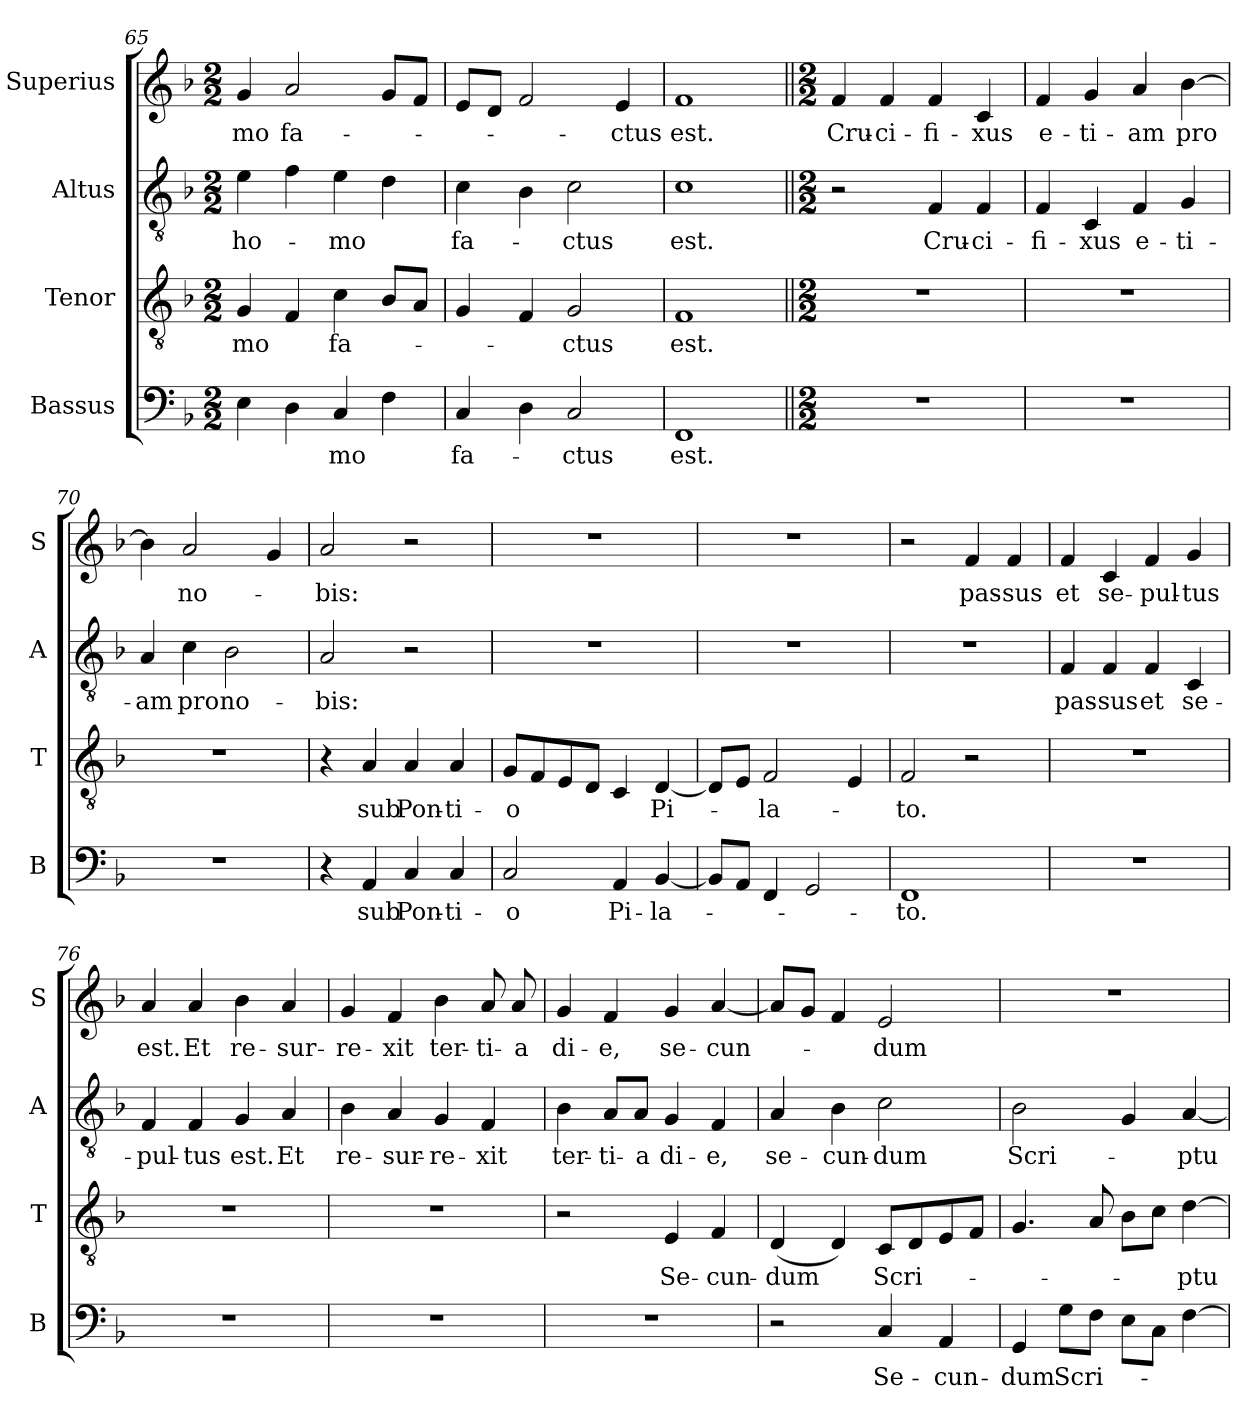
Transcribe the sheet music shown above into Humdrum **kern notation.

**kern	**text	**kern	**text	**kern	**text	**kern	**text
*part4	*part4	*part3	*part3	*part2	*part2	*part1	*part1
*staff4	*staff4	*staff3	*staff3	*staff2	*staff2	*staff1	*staff1
*I"Bassus	*	*I"Tenor	*	*I"Altus	*	*I"Superius	*
*I'B	*	*I'T	*	*I'A	*	*I'S	*
*clefF4	*	*clefGv2	*	*clefGv2	*	*clefG2	*
*k[b-]	*	*k[b-]	*	*k[b-]	*	*k[b-]	*
*M2/2	*	*M2/2	*	*M2/2	*	*M2/2	*
=65	=65	=65	=65	=65	=65	=65	=65
4E	.	4G	-mo	4e	ho-	4g	-mo
4D	.	4F	.	4f	.	2a	fa-
!	!LO:LY:i	!	!	!	!	!	!
4C	-mo	4c	fa-	4e	-mo	.	.
4F	.	8B-L	.	4d	.	8gL	.
.	.	8AJ	.	.	.	8fJ	.
=66	=66	=66	=66	=66	=66	=66	=66
!	!LO:LY:i	!	!	!	!	!	!
4C	fa-	4G	.	4c	fa-	8eL	.
.	.	.	.	.	.	8dJ	.
4D	.	4F	.	4B-	.	2f	.
!	!LO:LY:i	!	!	!	!	!	!
2C	-ctus	2G	-ctus	2c	-ctus	.	.
.	.	.	.	.	.	4e	-ctus
=67	=67	=67	=67	=67	=67	=67	=67
!	!LO:LY:i	!	!	!	!	!	!
1FF	est.	1F	est.	1c	est.	1f	est.
=68||	=68||	=68||	=68||	=68||	=68||	=68||	=68||
*M2/2	*	*M2/2	*	*M2/2	*	*M2/2	*
1r	.	1r	.	2r	.	4f	Cru-
.	.	.	.	.	.	4f	-ci-
.	.	.	.	4F	Cru-	4f	-fi-
.	.	.	.	4F	-ci-	4c	-xus
=69	=69	=69	=69	=69	=69	=69	=69
1r	.	1r	.	4F	-fi-	4f	e-
.	.	.	.	4C	-xus	4g	-ti-
.	.	.	.	4F	e-	4a	-am
.	.	.	.	4G	-ti-	[4b-	pro
=70	=70	=70	=70	=70	=70	=70	=70
1r	.	1r	.	4A	-am	4b-]	.
.	.	.	.	4c	pro	2a	no-
.	.	.	.	2B-	no-	.	.
.	.	.	.	.	.	4g	.
=71	=71	=71	=71	=71	=71	=71	=71
4r	.	4r	.	2A	-bis:	2a	-bis:
4AA	sub	4A	sub	.	.	.	.
4C	Pon-	4A	Pon-	2r	.	2r	.
4C	-ti-	4A	-ti-	.	.	.	.
=72	=72	=72	=72	=72	=72	=72	=72
2C	-o	8GL	-o	1r	.	1r	.
.	.	8F	.	.	.	.	.
.	.	8E	.	.	.	.	.
.	.	8DJ	.	.	.	.	.
4AA	Pi-	4C	.	.	.	.	.
[4BB-	-la-	[4D	Pi-	.	.	.	.
=73	=73	=73	=73	=73	=73	=73	=73
8BB-L]	.	8DL]	.	1r	.	1r	.
8AAJ	.	8EJ	.	.	.	.	.
4FF	.	2F	-la-	.	.	.	.
2GG	.	.	.	.	.	.	.
.	.	4E	.	.	.	.	.
=74	=74	=74	=74	=74	=74	=74	=74
1FF	-to.	2F	-to.	1r	.	2r	.
.	.	2r	.	.	.	4f	pas-
.	.	.	.	.	.	4f	-sus
=75	=75	=75	=75	=75	=75	=75	=75
1r	.	1r	.	4F	pas-	4f	et
.	.	.	.	4F	-sus	4c	se-
.	.	.	.	4F	et	4f	-pul-
.	.	.	.	4C	se-	4g	-tus
=76	=76	=76	=76	=76	=76	=76	=76
1r	.	1r	.	4F	-pul-	4a	est.
.	.	.	.	4F	-tus	4a	Et
.	.	.	.	4G	est.	4b-	re-
.	.	.	.	4A	Et	4a	-sur-
=77	=77	=77	=77	=77	=77	=77	=77
1r	.	1r	.	4B-	re-	4g	-re-
.	.	.	.	4A	-sur-	4f	-xit
.	.	.	.	4G	-re-	4b-	ter-
.	.	.	.	4F	-xit	8a	-ti-
.	.	.	.	.	.	8a	-a
=78	=78	=78	=78	=78	=78	=78	=78
1r	.	2r	.	4B-	ter-	4g	di-
.	.	.	.	8A/L	-ti-	4f	-e,
.	.	.	.	8A/J	-a	.	.
.	.	4E	Se-	4G	di-	4g	se-
.	.	4F	-cun-	4F	-e,	[4a	-cun-
=79	=79	=79	=79	=79	=79	=79	=79
2r	.	(4D	-dum	4A	se-	8aL]	.
.	.	.	.	.	.	8gJ	.
.	.	4D)	.	4B-	-cun-	4f	.
4C	Se-	8CL	Scri-	2c	-dum	2e	-dum
.	.	8D	.	.	.	.	.
4AA	-cun-	8E	.	.	.	.	.
.	.	8FJ	.	.	.	.	.
=80	=80	=80	=80	=80	=80	=80	=80
4GG	-dum	4.G	.	2B-	Scri-	1r	.
8GL	Scri-	.	.	.	.	.	.
8FJ	.	8A	.	.	.	.	.
8EL	.	8B-L	.	4G	.	.	.
8CJ	.	8cJ	.	.	.	.	.
[4F	.	[4d	-ptu-	[4A	-ptu-	.	.
=	=	=	=	=	=	=	=
*-	*-	*-	*-	*-	*-	*-	*-
